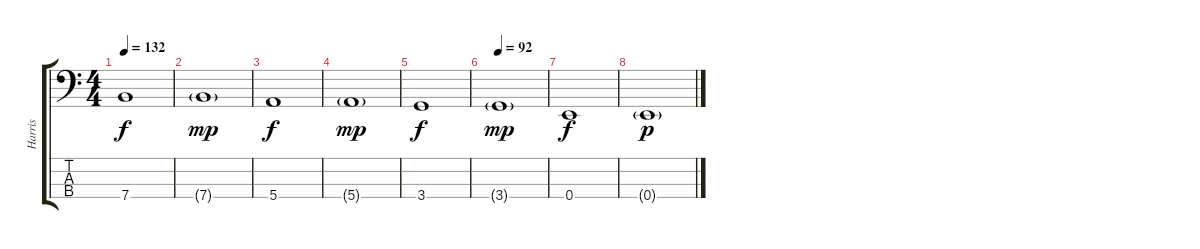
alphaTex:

\track ("Harris" "Harris") {instrument electricbassfinger}
\staff {score tabs}
\tuning (G2 D2 A1 E1) {hide}
\ts (4 4)
\tempo 132
\clef f4
\ks c
7.4.1{dy f} |
7.4{g}.1{dy mp} |
5.4.1{dy f} |
5.4{g}.1{dy mp} |
3.4.1{dy f} |
\tempo 92
3.4{g}.1{dy mp} |
0.4.1{dy f} |
0.4{g}.1{dy p}
